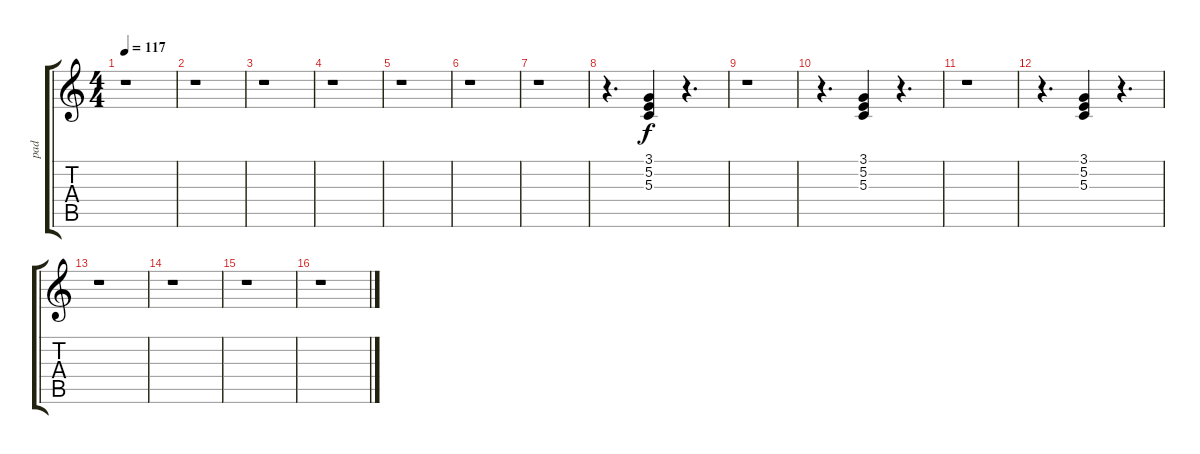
\track ("pad" "pad") {instrument pad1newage}
\staff {score tabs}
\tuning (E4 B3 G3 D3 A2 E2) {hide}
\ts (4 4)
\tempo 117
\clef g2
\ks c
r.1{dy f} |
r.1 |
r.1 |
r.1 |
r.1 |
r.1 |
r.1 |
r.4{d} (3.1 5.2 5.3).4 r.4{d} |
r.1 |
r.4{d} (3.1 5.2 5.3).4 r.4{d} |
r.1 |
r.4{d} (3.1 5.2 5.3).4 r.4{d} |
r.1 |
r.1 |
r.1 |
r.1
